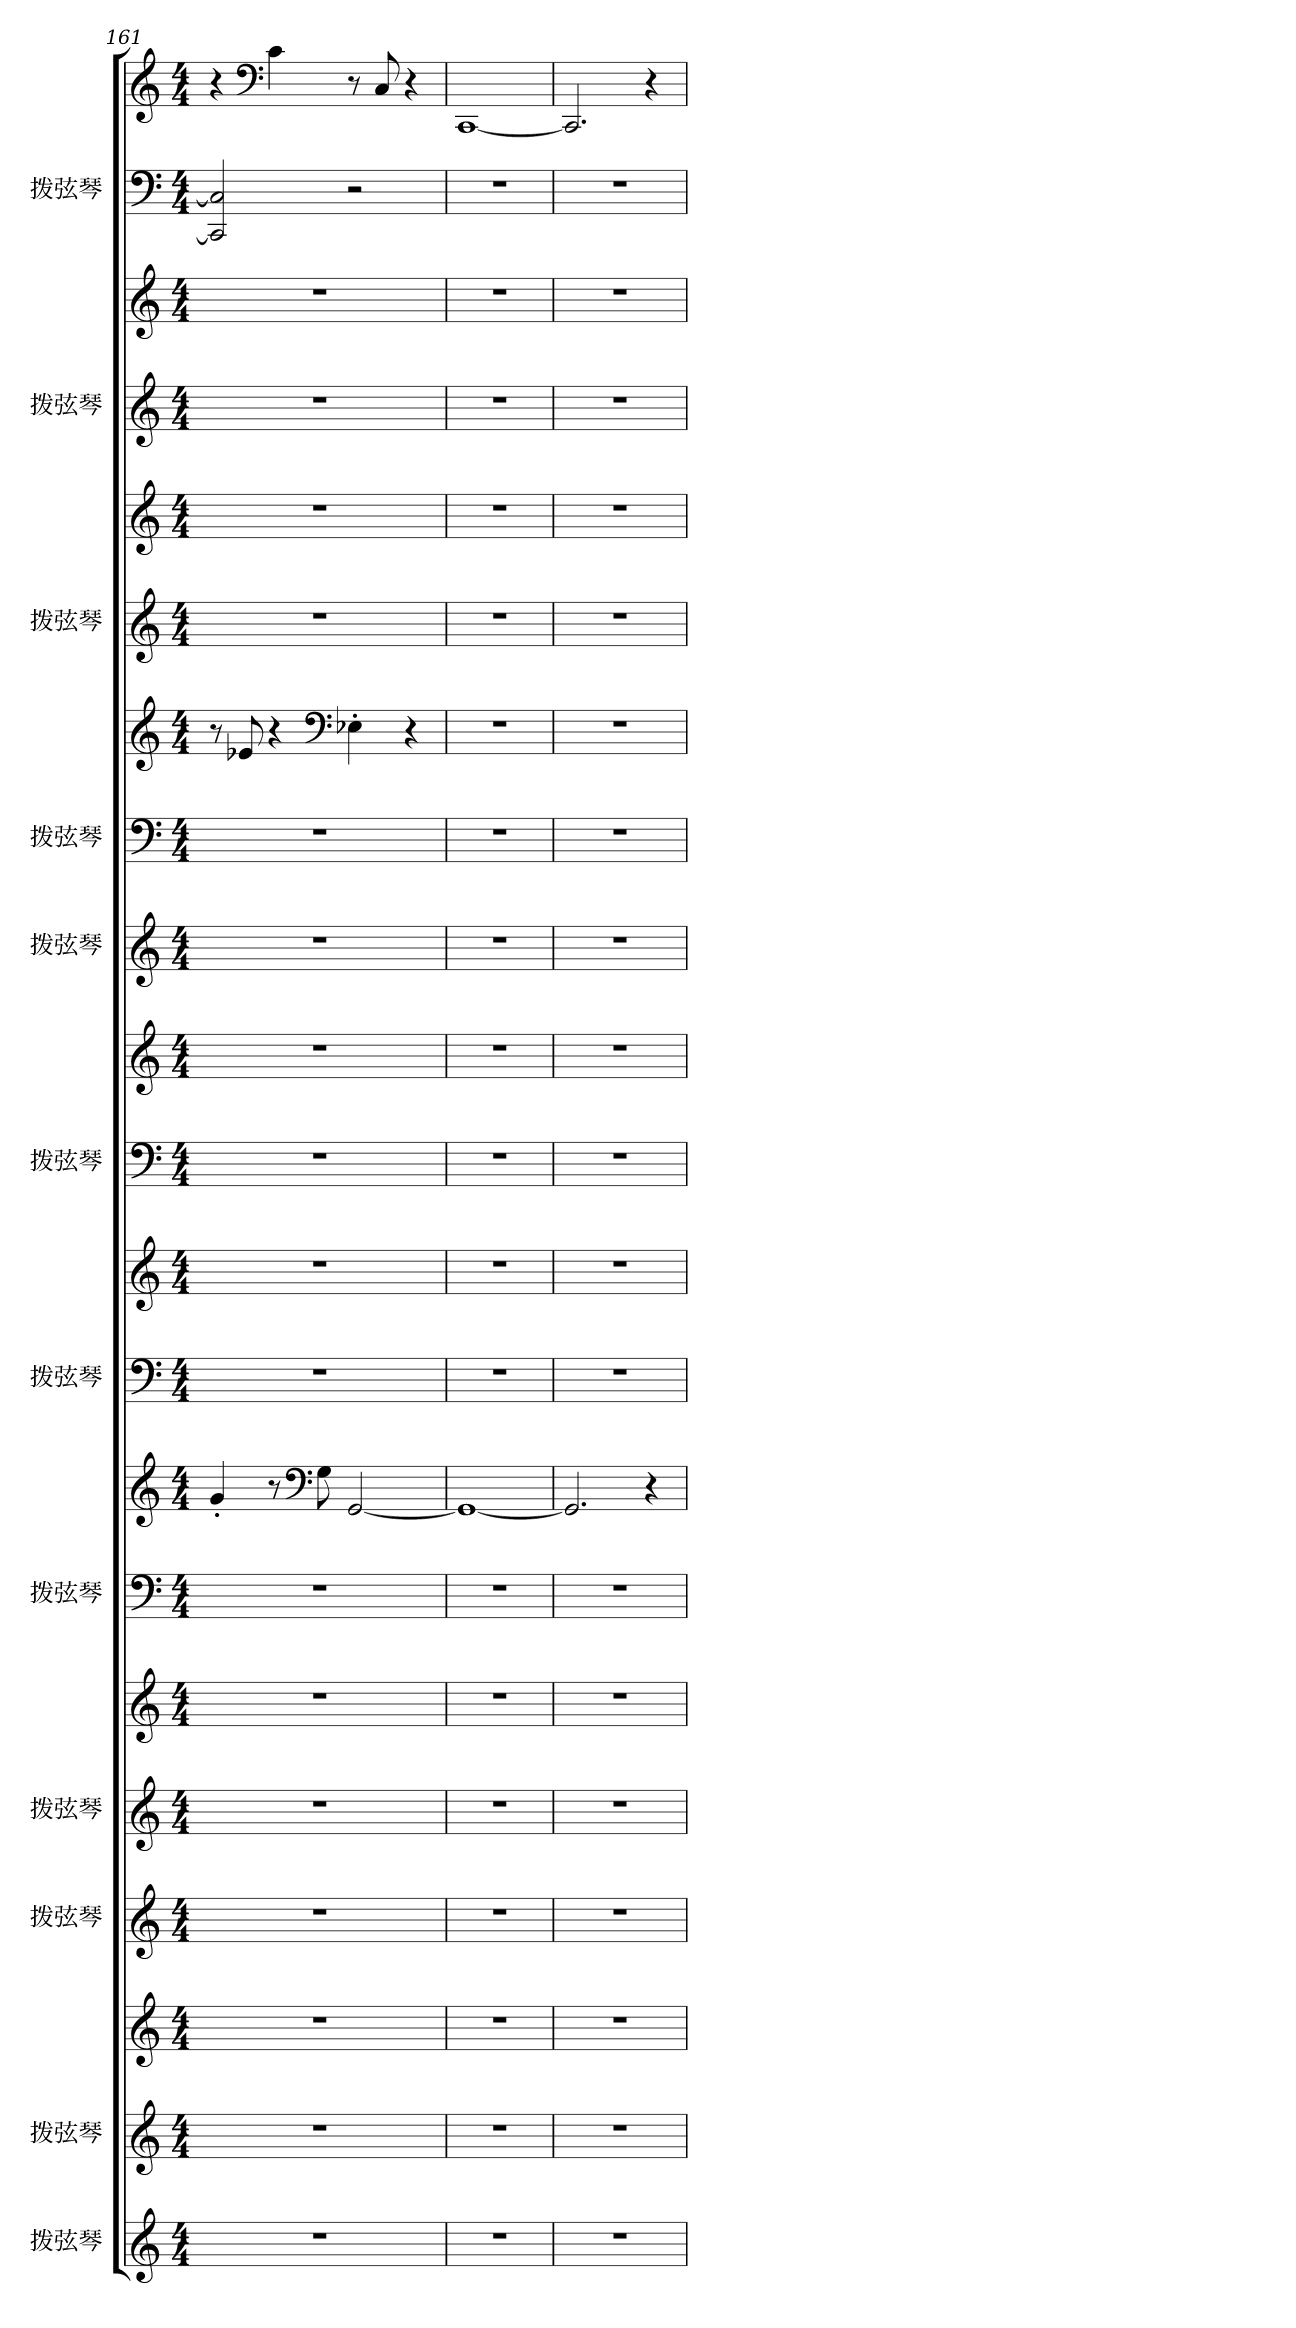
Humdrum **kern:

**kern	**kern	**kern	**kern	**kern	**kern	**kern	**kern	**kern	**kern	**kern	**kern	**kern	**kern	**kern	**kern	**kern	**kern	**kern	**kern	**kern
*part12	*part11	*part11	*part10	*part9	*part9	*part8	*part8	*part7	*part7	*part6	*part6	*part5	*part4	*part4	*part3	*part3	*part2	*part2	*part1	*part1
*staff21	*staff20	*staff19	*staff18	*staff17	*staff16	*staff15	*staff14	*staff13	*staff12	*staff11	*staff10	*staff9	*staff8	*staff7	*staff6	*staff5	*staff4	*staff3	*staff2	*staff1
*I"拨弦琴	*I"拨弦琴	*	*I"拨弦琴	*I"拨弦琴	*	*I"拨弦琴	*	*I"拨弦琴	*	*I"拨弦琴	*	*I"拨弦琴	*I"拨弦琴	*	*I"拨弦琴	*	*I"拨弦琴	*	*I"拨弦琴	*
*clefG2	*clefG2	*clefG2	*clefG2	*clefG2	*clefG2	*clefF4	*clefG2	*clefF4	*clefG2	*clefF4	*clefG2	*clefG2	*clefF4	*clefG2	*clefG2	*clefG2	*clefG2	*clefG2	*clefF4	*clefG2
*k[]	*k[]	*k[]	*k[]	*k[]	*k[]	*k[]	*k[]	*k[]	*k[]	*k[]	*k[]	*k[]	*k[]	*k[]	*k[]	*k[]	*k[]	*k[]	*k[]	*k[]
*M4/4	*M4/4	*M4/4	*M4/4	*M4/4	*M4/4	*M4/4	*M4/4	*M4/4	*M4/4	*M4/4	*M4/4	*M4/4	*M4/4	*M4/4	*M4/4	*M4/4	*M4/4	*M4/4	*M4/4	*M4/4
=161	=161	=161	=161	=161	=161	=161	=161	=161	=161	=161	=161	=161	=161	=161	=161	=161	=161	=161	=161	=161
1r	1r	1r	1r	1r	1r	1r	4g'/	1r	1r	1r	1r	1r	1r	8r	1r	1r	1r	1r	2CC/] 2C/]	4r
.	.	.	.	.	.	.	.	.	.	.	.	.	.	8e-X/	.	.	.	.	.	.
*	*	*	*	*	*	*	*	*	*	*	*	*	*	*	*	*	*	*	*	*clefF4
.	.	.	.	.	.	.	8r	.	.	.	.	.	.	4r	.	.	.	.	.	4c\
*	*	*	*	*	*	*	*clefF4	*	*	*	*	*	*	*	*	*	*	*	*	*
.	.	.	.	.	.	.	8G\	.	.	.	.	.	.	.	.	.	.	.	.	.
*	*	*	*	*	*	*	*	*	*	*	*	*	*	*clefF4	*	*	*	*	*	*
.	.	.	.	.	.	.	[2GG/	.	.	.	.	.	.	4E-X'\	.	.	.	.	2r	8r
.	.	.	.	.	.	.	.	.	.	.	.	.	.	.	.	.	.	.	.	8C/
.	.	.	.	.	.	.	.	.	.	.	.	.	.	4r	.	.	.	.	.	4r
=162	=162	=162	=162	=162	=162	=162	=162	=162	=162	=162	=162	=162	=162	=162	=162	=162	=162	=162	=162	=162
1r	1r	1r	1r	1r	1r	1r	1GG_	1r	1r	1r	1r	1r	1r	1r	1r	1r	1r	1r	1r	[1CC
=163	=163	=163	=163	=163	=163	=163	=163	=163	=163	=163	=163	=163	=163	=163	=163	=163	=163	=163	=163	=163
1r	1r	1r	1r	1r	1r	1r	2.GG/]	1r	1r	1r	1r	1r	1r	1r	1r	1r	1r	1r	1r	2.CC/]
.	.	.	.	.	.	.	4r	.	.	.	.	.	.	.	.	.	.	.	.	4r
=	=	=	=	=	=	=	=	=	=	=	=	=	=	=	=	=	=	=	=	=
*-	*-	*-	*-	*-	*-	*-	*-	*-	*-	*-	*-	*-	*-	*-	*-	*-	*-	*-	*-	*-
